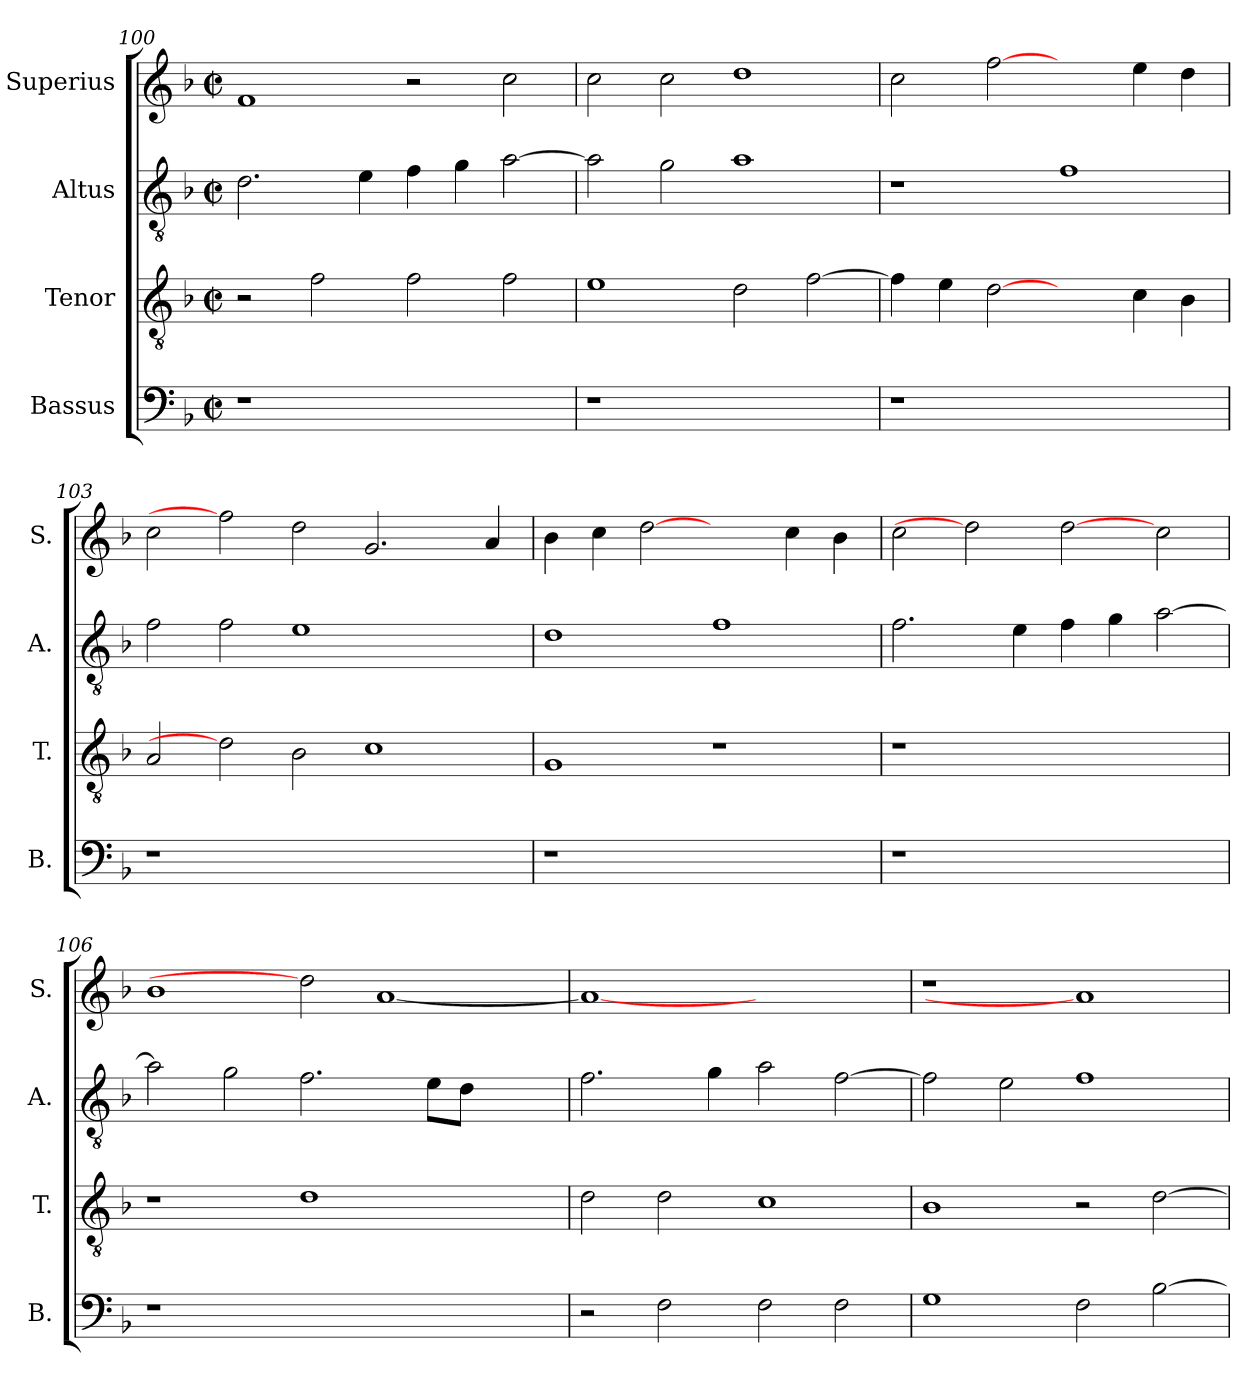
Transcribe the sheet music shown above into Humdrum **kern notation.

**kern	**kern	**kern	**kern
*part4	*part3	*part2	*part1
*staff4	*staff3	*staff2	*staff1
*I"Bassus	*I"Tenor	*I"Altus	*I"Superius
*I'B.	*I'T.	*I'A.	*I'S.
*clefF4	*clefGv2	*clefGv2	*clefG2
*	*ITrd7c12	*ITrd7c12	*
*k[b-]	*k[b-]	*k[b-]	*k[b-]
*F:	*F:	*F:	*F:
*M2/2	*M2/2	*M2/2	*M2/2
*met(c|)	*met(c|)	*met(c|)	*met(c|)
=100	=100	=100	=100
!LO:N:vis=1	!	!	!
1r	2r	2.Di\	1fi
.	2Fi\	.	.
.	.	4Ei\	.
1ryy	2Fi\	4Fi\	2r
.	.	4Gi\	.
.	2Fi\	[>2Ai\	2cci\
!!LO:PB:g=z
=101	=101	=101	=101
!LO:N:vis=1	!	!	!
1r	1Ei	2Ai\]	2cci\
.	.	2Gi\	2cci\
1ryy	2Di\	1Ai	1ddi
.	[>2Fi\	.	.
=102	=102	=102	=102
!LO:N:vis=1	!	!	!
1r	4Fi\]	1r	2cci\
.	4Ei\	.	.
.	[2Di	.	[2ffi
1ryy	2ryy	1Fi	2ryy
.	4Ci\	.	4eei\
.	4BB-i\	.	4ddi\
=103	=103	=103	=103
!LO:N:vis=1	!	!	!
1r	2AAi/	2Fi\	2cci\
.	2Di]	2Fi\	2ffi]
1.ryy	2BB-i\	1Ei	2ddi\
.	1Ci	.	2.gi/
.	.	2ryy	.
.	.	.	4ai/
=104	=104	=104	=104
!LO:N:vis=1	!	!	!
1r	1GGi	1Di	4b-i\
.	.	.	4cci\
.	.	.	[2ddi
1ryy	1r	1Fi	2ryy
.	.	.	4cci\
.	.	.	4b-i\
!!LO:LB:g=z
=105	=105	=105	=105
!LO:N:vis=1	!LO:N:vis=1	!	!
1r	1r	2.Fi\	2cci\
.	.	.	2ddi]
.	.	4Ei\	.
1ryy	1ryy	4Fi\	[2ddi
.	.	4Gi\	.
.	.	[>2Ai\	2cci\
=106	=106	=106	=106
!LO:N:vis=1	!	!	!
1r	1r	2Ai\]	1b-i
.	.	2Gi\	.
1.ryy	1Di	2.Fi\	2ddi]
.	.	.	[<1ai
.	.	8Ei\L	.
.	.	8Di\J	.
.	2ryy	2ryy	.
=107	=107	=107	=107
2r	2Di\	2.Fi\	1ai_<
2Fi\	2Di\	.	.
.	.	4Gi\	.
2Fi\	1Ci	2Ai\	1ryy
2Fi\	.	[>2Fi\	.
=108	=108	=108	=108
!	!	!	!LO:N:vis=1
1Gi	1BB-i	2Fi\]	1r
.	.	2Ei\	.
2Fi\	2r	1Fi	1ai]
[>2B-i\	[>2Di\	.	.
=	=	=	=
*-	*-	*-	*-
